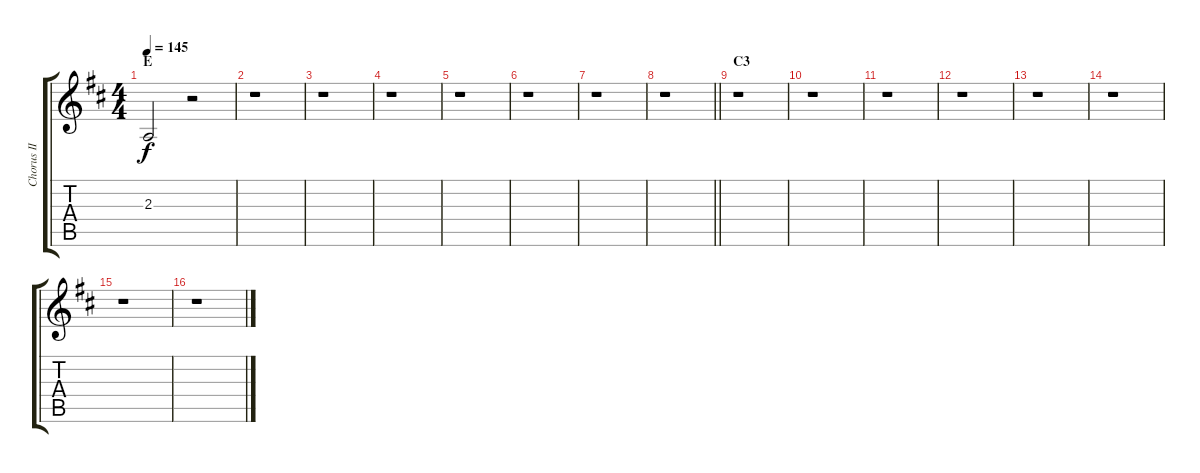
\track ("Chorus II" "Chorus II") {instrument voiceoohs}
\staff {score tabs}
\tuning (E4 B3 G3 D3 A2 E2) {hide}
\ts (4 4)
\section ("" "E")
\tempo 145
\clef g2
\ks d
2.3{t}.2{dy f} r.2 |
r.1 |
r.1 |
r.1 |
r.1 |
r.1 |
r.1 |
\barLineRight lightlight
r.1 |
\section ("" "C3")
r.1 |
r.1 |
r.1 |
r.1 |
r.1 |
r.1 |
r.1 |
r.1
